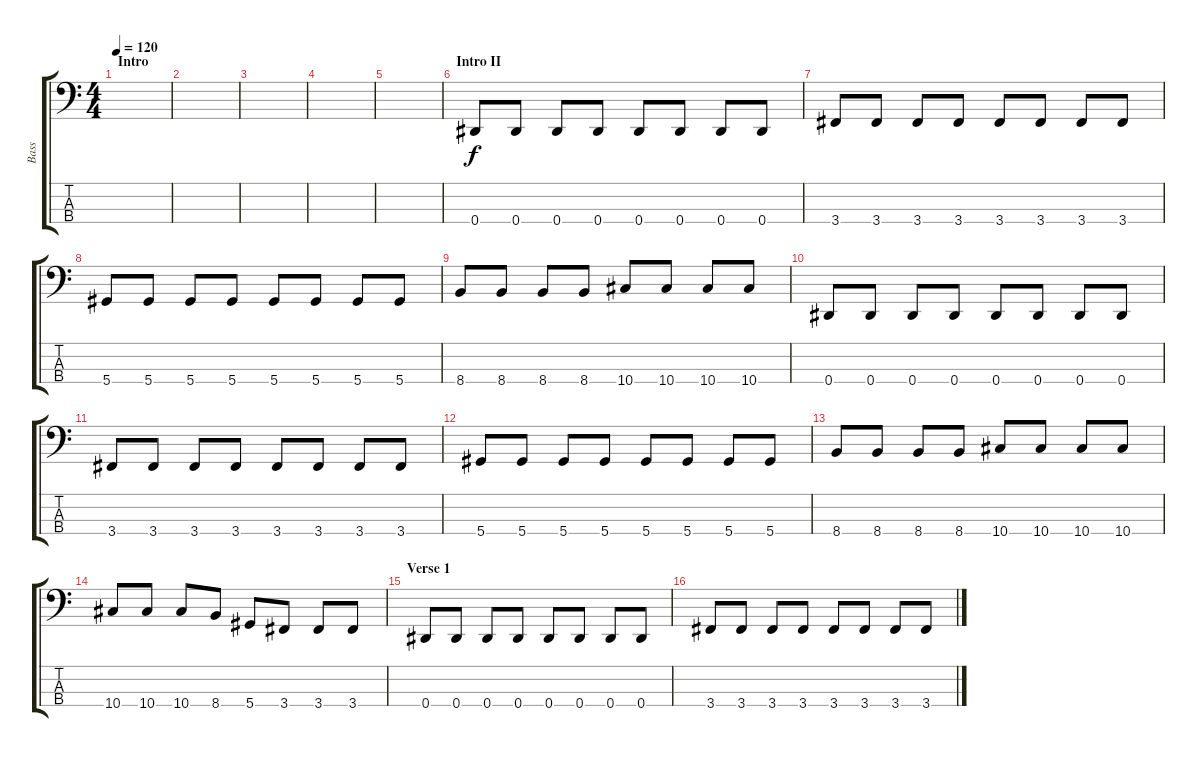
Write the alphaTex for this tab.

\track ("Bass" "Bass") {instrument electricbassfinger}
\staff {score tabs}
\tuning (Gb2 Db2 Ab1 Eb1) {hide}
\ts (4 4)
\section ("" "Intro")
\tempo 120
\clef f4
\ks c
|
|
|
|
|
\section ("" "Intro II")
0.4.8 0.4.8 0.4.8 0.4.8 0.4.8 0.4.8 0.4.8 0.4.8 |
3.4.8 3.4.8 3.4.8 3.4.8 3.4.8 3.4.8 3.4.8 3.4.8 |
5.4.8 5.4.8 5.4.8 5.4.8 5.4.8 5.4.8 5.4.8 5.4.8 |
8.4.8 8.4.8 8.4.8 8.4.8 10.4.8 10.4.8 10.4.8 10.4.8 |
0.4.8 0.4.8 0.4.8 0.4.8 0.4.8 0.4.8 0.4.8 0.4.8 |
3.4.8 3.4.8 3.4.8 3.4.8 3.4.8 3.4.8 3.4.8 3.4.8 |
5.4.8 5.4.8 5.4.8 5.4.8 5.4.8 5.4.8 5.4.8 5.4.8 |
8.4.8 8.4.8 8.4.8 8.4.8 10.4.8 10.4.8 10.4.8 10.4.8 |
10.4.8 10.4.8 10.4.8 8.4.8 5.4.8 3.4.8 3.4.8 3.4.8 |
\section ("" "Verse 1")
0.4.8 0.4.8 0.4.8 0.4.8 0.4.8 0.4.8 0.4.8 0.4.8 |
3.4.8 3.4.8 3.4.8 3.4.8 3.4.8 3.4.8 3.4.8 3.4.8
